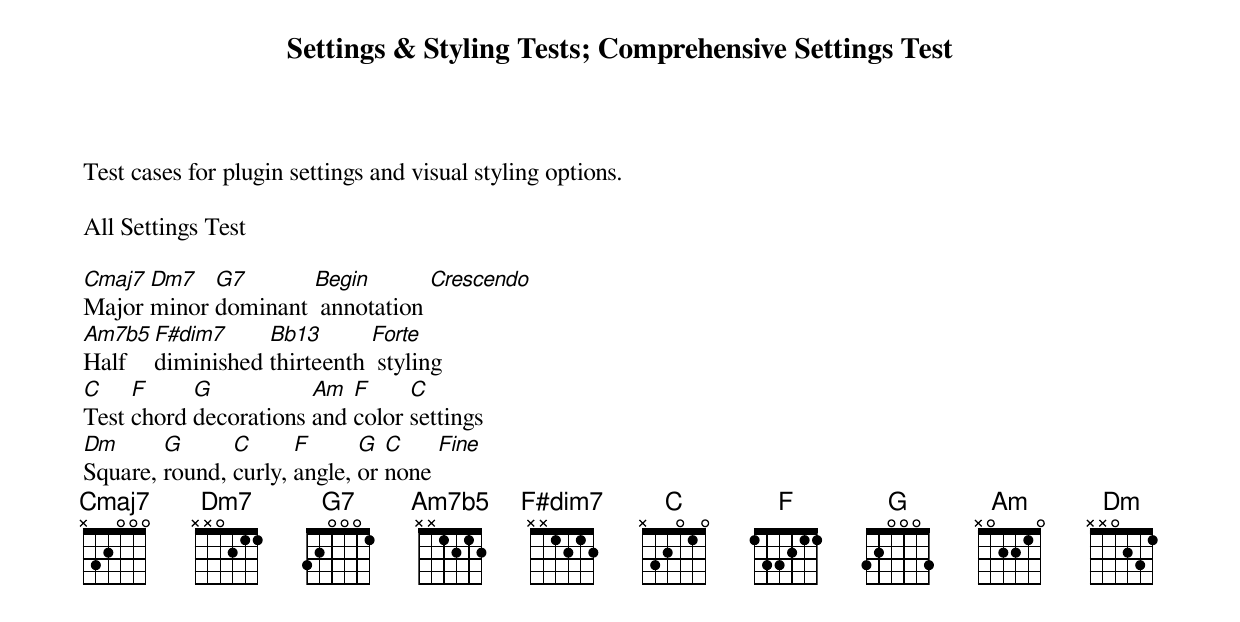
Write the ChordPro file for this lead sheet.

Settings & Styling Tests

Test cases for plugin settings and visual styling options.

All Settings Test
{title: Comprehensive Settings Test}
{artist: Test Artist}
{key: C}

[Cmaj7]Major [Dm7]minor [G7]dominant [*Begin] annotation [*Crescendo]
[Am7b5]Half [F#dim7]diminished [Bb13]thirteenth [*Forte] styling
[C]Test [F]chord [G]decorations [Am]and [F]color [C]settings
[Dm]Square, [G]round, [C]curly, [F]angle, [G]or [C]none [*Fine]
